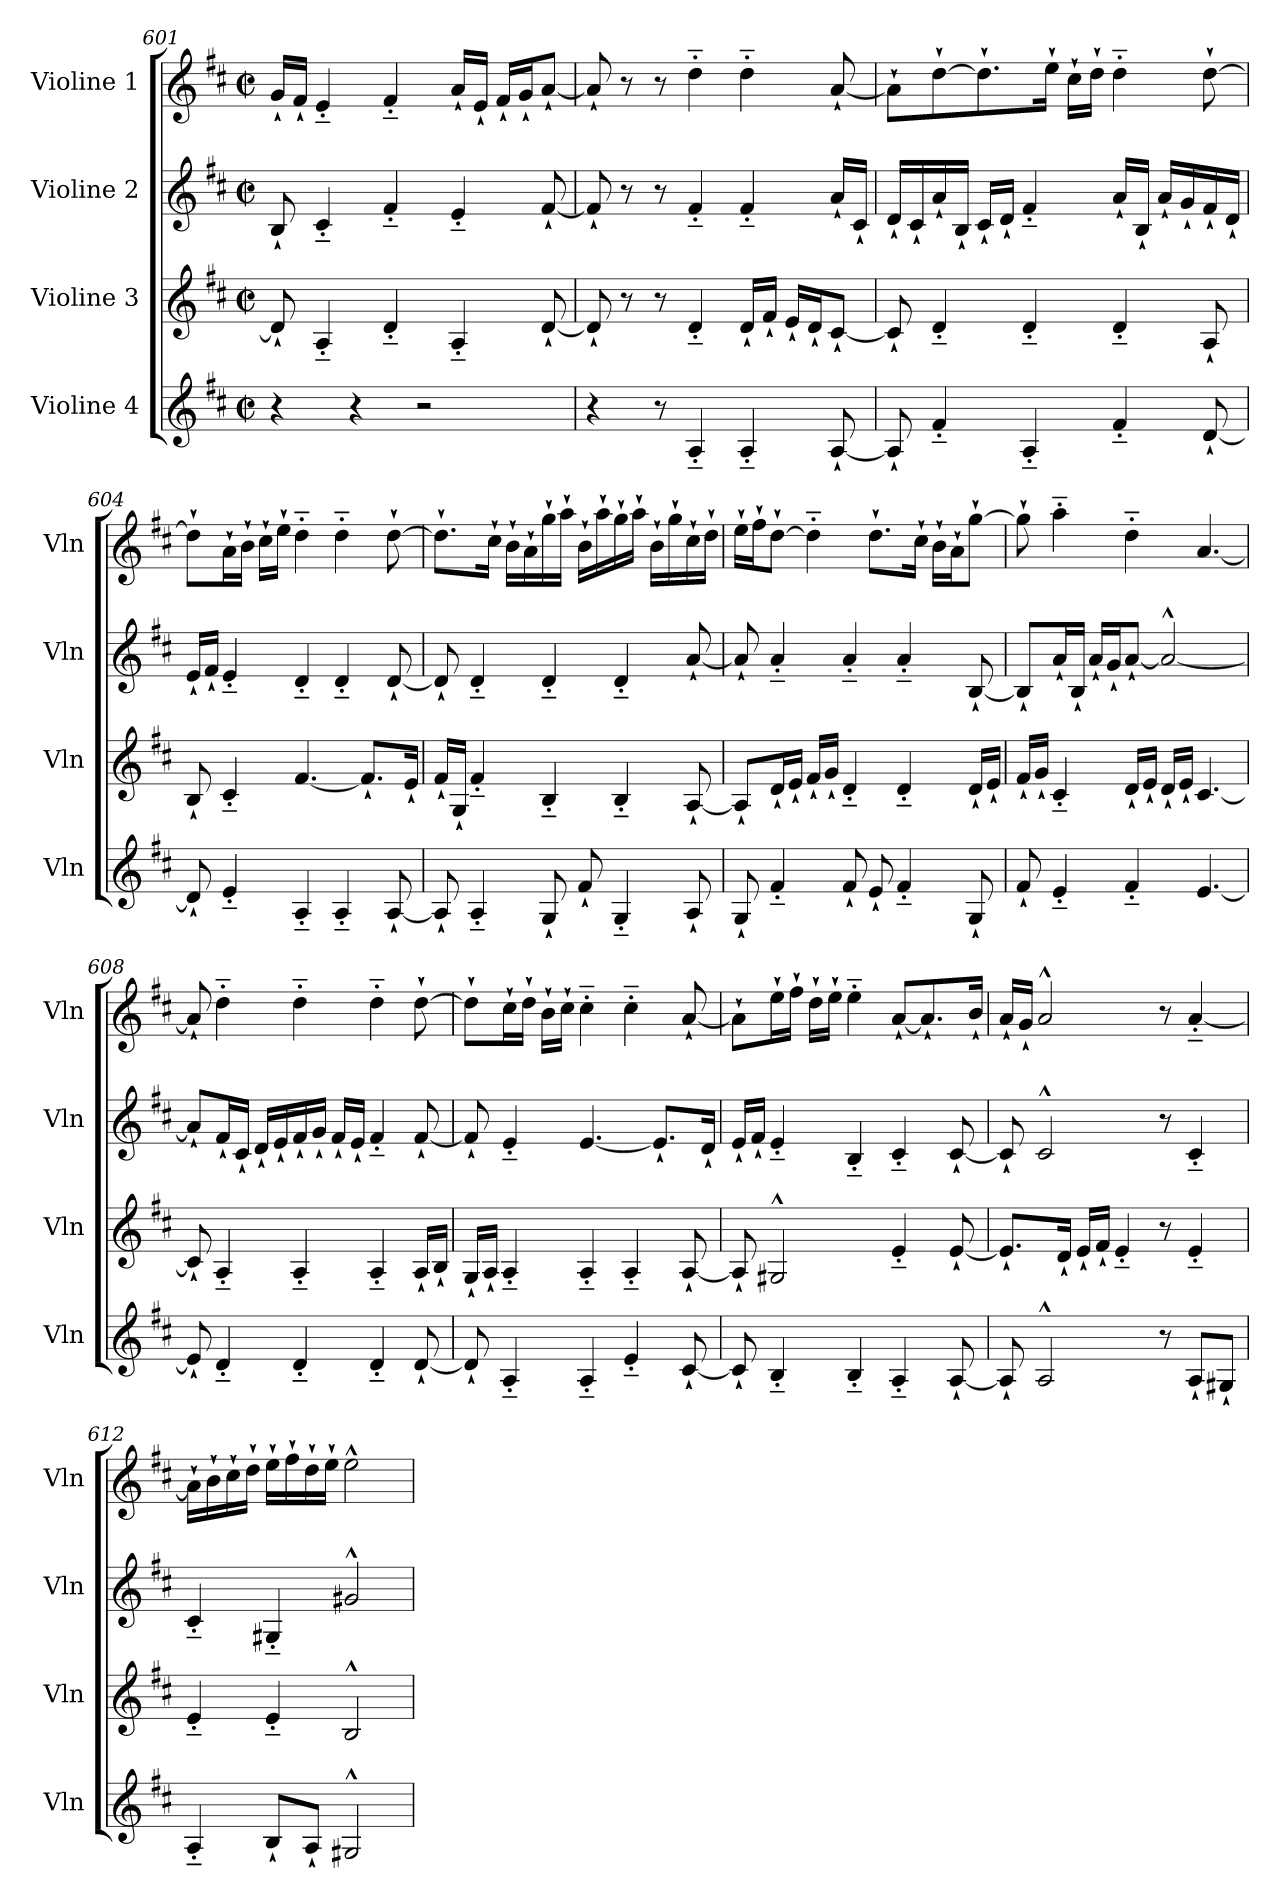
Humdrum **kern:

**kern	**kern	**kern	**kern
*part4	*part3	*part2	*part1
*staff4	*staff3	*staff2	*staff1
*I"Violine 4	*I"Violine 3	*I"Violine 2	*I"Violine 1
*I'Vln	*I'Vln	*I'Vln	*I'Vln
!!LO:PB:g=z
*clefG2	*clefG2	*clefG2	*clefG2
*k[f#c#]	*k[f#c#]	*k[f#c#]	*k[f#c#]
*D:	*D:	*D:	*D:
*M2/2	*M2/2	*M2/2	*M2/2
*met(c|)	*met(c|)	*met(c|)	*met(c|)
=601	=601	=601	=601
4r	8d`/]	8B`/	16g`/LL
.	.	.	16f#`/JJ
.	4A~'/	4c#~'/	4e~'/
4r	.	.	.
.	4d~'/	4f#~'/	4f#~'/
2r	.	.	.
.	4A~'/	4e~'/	16a`/LL
.	.	.	16e`/JJ
.	.	.	16f#`/LL
.	.	.	16g`/J
.	[8d`/	[8f#`/	[8a`/J
=602	=602	=602	=602
4r	8d`/]	8f#`/]	8a`/]
.	8r	8r	8r
8r	8r	8r	8r
4A~'/	4d~'/	4f#~'/	4dd~'\
4A~'/	16d`/LL	4f#~'/	4dd~'\
.	16f#`/JJ	.	.
.	16e`/LL	.	.
.	16d`/J	.	.
[8A`/	[8c#`/J	16a`/LL	[8a`/
.	.	16c#`/JJ	.
=603	=603	=603	=603
8A`/]	8c#`/]	16d`/LL	8a`\L]
.	.	16c#`/	.
4f#~'/	4d~'/	16a`/	[8dd`\
.	.	16B`/JJ	.
.	.	16c#`/LL	8.dd`\]
.	.	16d`/JJ	.
4A~'/	4d~'/	4f#~'/	.
.	.	.	16ee`\Jk
.	.	.	16cc#`\LL
.	.	.	16dd`\JJ
4f#~'/	4d~'/	16a`/LL	4dd~'\
.	.	16B`/JJ	.
.	.	16a`/LL	.
.	.	16g`/	.
[8d`/	8A`/	16f#`/	[8dd`\
.	.	16d`/JJ	.
!!LO:LB:g=z
=604	=604	=604	=604
8d`/]	8B`/	16e`/LL	8dd`\L]
.	.	16f#`/JJ	.
4e~'/	4c#~'/	4e~'/	16a`\L
.	.	.	16b`\JJ
.	.	.	16cc#`\LL
.	.	.	16ee`\JJ
4A~'/	[4.f#/	4d~'/	4dd~'\
4A~'/	.	4d~'/	4dd~'\
.	8.f#`/L]	.	.
[8A`/	.	[8d`/	[8dd`\
.	16e`/Jk	.	.
=605	=605	=605	=605
8A`/]	16f#`/LL	8d`/]	8.dd`\L]
.	16G`/JJ	.	.
4A~'/	4f#~'/	4d~'/	.
.	.	.	16cc#`\Jk
.	.	.	16b`\LL
.	.	.	16a`\
8G`/	4B~'/	4d~'/	16gg`\
.	.	.	16aa`\JJ
8f#`/	.	.	16b`\LL
.	.	.	16aa`\
4G~'/	4B~'/	4d~'/	16gg`\
.	.	.	16aa`\JJ
.	.	.	16b`\LL
.	.	.	16gg`\
8A`/	[8A`/	[8a`/	16cc#`\
.	.	.	16dd`\JJ
=606	=606	=606	=606
8G`/	8A`/L]	8a`/]	16ee`\LL
.	.	.	16ff#`\J
4f#~'/	16d`/L	4a~'/	[8dd`\J
.	16e`/JJ	.	.
.	16f#`/LL	.	4dd~'\]
.	16g`/JJ	.	.
8f#`/	4d~'/	4a~'/	.
8e`/	.	.	8.dd`\L
4f#~'/	4d~'/	4a~'/	.
.	.	.	16cc#`\Jk
.	.	.	16b`\LL
.	.	.	16a`\J
8G`/	16d`/LL	[8B`/	[8gg`\J
.	16e`/JJ	.	.
!!LO:LB:g=z
=607	=607	=607	=607
8f#`/	16f#`/LL	8B`/L]	8gg`\]
.	16g`/JJ	.	.
4e~'/	4c#~'/	16a`/L	4aa~'\
.	.	16B`/JJ	.
.	.	16a`/LL	.
.	.	16g`/J	.
4f#~'/	16d`/LL	[8a`/J	4dd~'\
.	16e`/JJ	.	.
.	16d`/LL	2a^^/_	.
.	16e`/JJ	.	.
[4.e/	[4.c#/	.	[4.a/
=608	=608	=608	=608
8e`/]	8c#`/]	8a`/L]	8a`/]
4d~'/	4A~'/	16f#`/L	4dd~'\
.	.	16c#`/JJ	.
.	.	16d`/LL	.
.	.	16e`/	.
4d~'/	4A~'/	16f#`/	4dd~'\
.	.	16g`/JJ	.
.	.	16f#`/LL	.
.	.	16e`/JJ	.
4d~'/	4A~'/	4f#~'/	4dd~'\
[8d`/	16A`/LL	[8f#`/	[8dd`\
.	16B`/JJ	.	.
=609	=609	=609	=609
8d`/]	16G`/LL	8f#`/]	8dd`\L]
.	16A`/JJ	.	.
4A~'/	4A~'/	4e~'/	16cc#`\L
.	.	.	16dd`\JJ
.	.	.	16b`\LL
.	.	.	16cc#`\JJ
4A~'/	4A~'/	[4.e/	4cc#~'\
4e~'/	4A~'/	.	4cc#~'\
.	.	8.e`/L]	.
[8c#`/	[8A`/	.	[8a`/
.	.	16d`/Jk	.
!!LO:PB:g=z
=610	=610	=610	=610
8c#`/]	8A`/]	16e`/LL	8a`\L]
.	.	16f#`/JJ	.
4B~'/	2G#X^^/	4e~'/	16ee`\L
.	.	.	16ff#`\JJ
.	.	.	16dd`\LL
.	.	.	16ee`\JJ
4B~'/	.	4B~'/	4ee~'\
4A~'/	4e~'/	4c#~'/	[8a`/L
.	.	.	8.a`/]
[8A`/	[8e`/	[8c#`/	.
.	.	.	16b`/Jk
=611	=611	=611	=611
8A`/]	8.e`/L]	8c#`/]	16a`/LL
.	.	.	16g`/JJ
2A^^/	.	2c#^^/	2a^^/
.	16d`/Jk	.	.
.	16e`/LL	.	.
.	16f#`/JJ	.	.
.	4e~'/	.	.
8r	8r	8r	8r
8A`/L	4e~'/	4c#~'/	[4a~'/
8G#X`/J	.	.	.
=612	=612	=612	=612
4A~'/	4e~'/	4c#~'/	16a`\LL]
.	.	.	16b`\
.	.	.	16cc#`\
.	.	.	16dd`\JJ
8B`/L	4e~'/	4G#X~'/	16ee`\LL
.	.	.	16ff#`\
8A`/J	.	.	16dd`\
.	.	.	16ee`\JJ
2G#X^^/	2B^^/	2g#X^^/	2ee^^\
=	=	=	=
*-	*-	*-	*-
